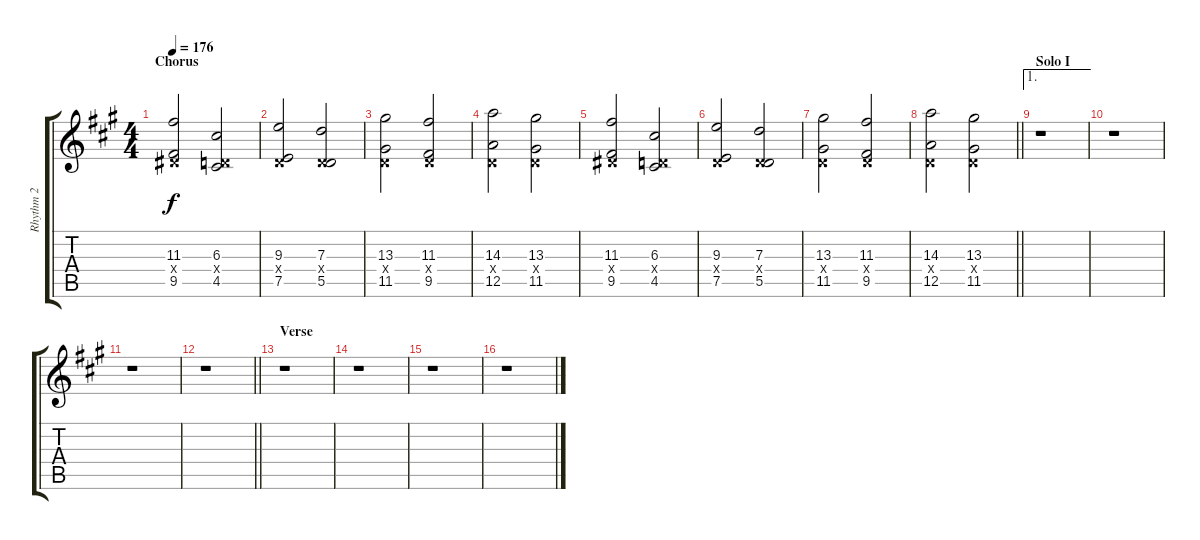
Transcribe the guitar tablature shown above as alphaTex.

\track ("Rhythm 2" "Rhythm 2") {instrument distortionguitar}
\staff {score tabs}
\tuning (E4 B3 G3 D3 A2 D2) {hide}
\ts (4 4)
\section ("" "Chorus")
\tempo 176
\clef g2
\ks a
(11.3 1.4{x} 9.5).2{dy f} (6.3 0.4{x} 4.5).2 |
(9.3 0.4{x} 7.5).2 (7.3 0.4{x} 5.5).2 |
(13.3 0.4{x} 11.5).2 (11.3 0.4{x} 9.5).2 |
(14.3 0.4{x} 12.5).2 (13.3 0.4{x} 11.5).2 |
(11.3 1.4{x} 9.5).2 (6.3 0.4{x} 4.5).2 |
(9.3 0.4{x} 7.5).2 (7.3 0.4{x} 5.5).2 |
(13.3 0.4{x} 11.5).2 (11.3 0.4{x} 9.5).2 |
\barLineRight lightlight
(14.3 0.4{x} 12.5).2 (13.3 0.4{x} 11.5).2 |
\ae 1
\section ("" "Solo I")
r.1 |
r.1 |
r.1 |
\barLineRight lightlight
r.1 |
\section ("" "Verse")
r.1 |
r.1 |
r.1 |
r.1
